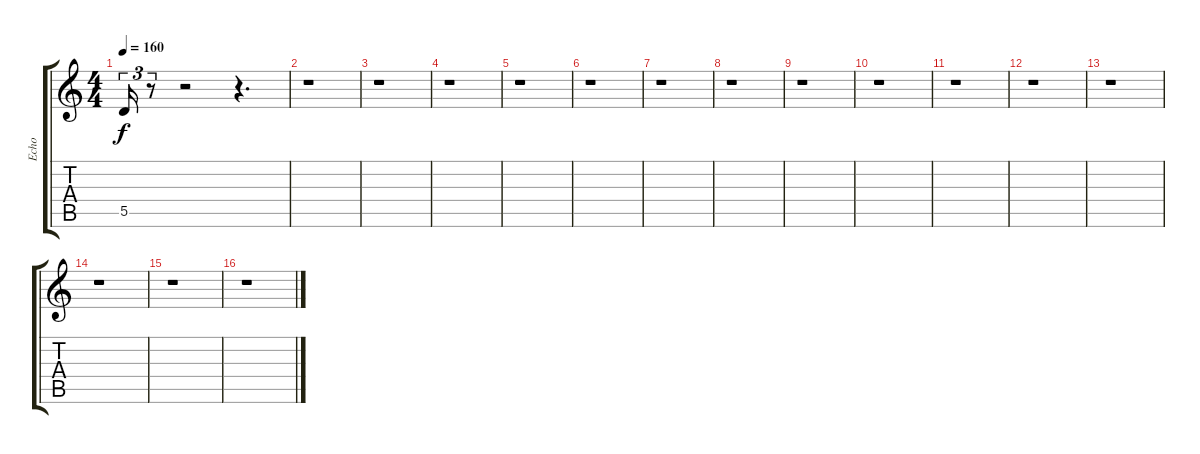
\track ("Echo" "Echo") {instrument distortionguitar}
\staff {score tabs}
\tuning (E4 B3 G3 D3 A2 E2) {hide}
\ts (4 4)
\tempo 160
\clef g2
\ks c
5.5{t}.16{tu (3 2) dy f} r.8{tu (3 2)} r.2 r.4{d} |
r.1 |
r.1 |
r.1 |
r.1 |
r.1 |
r.1 |
r.1 |
r.1 |
r.1 |
r.1 |
r.1 |
r.1 |
r.1 |
r.1 |
r.1
